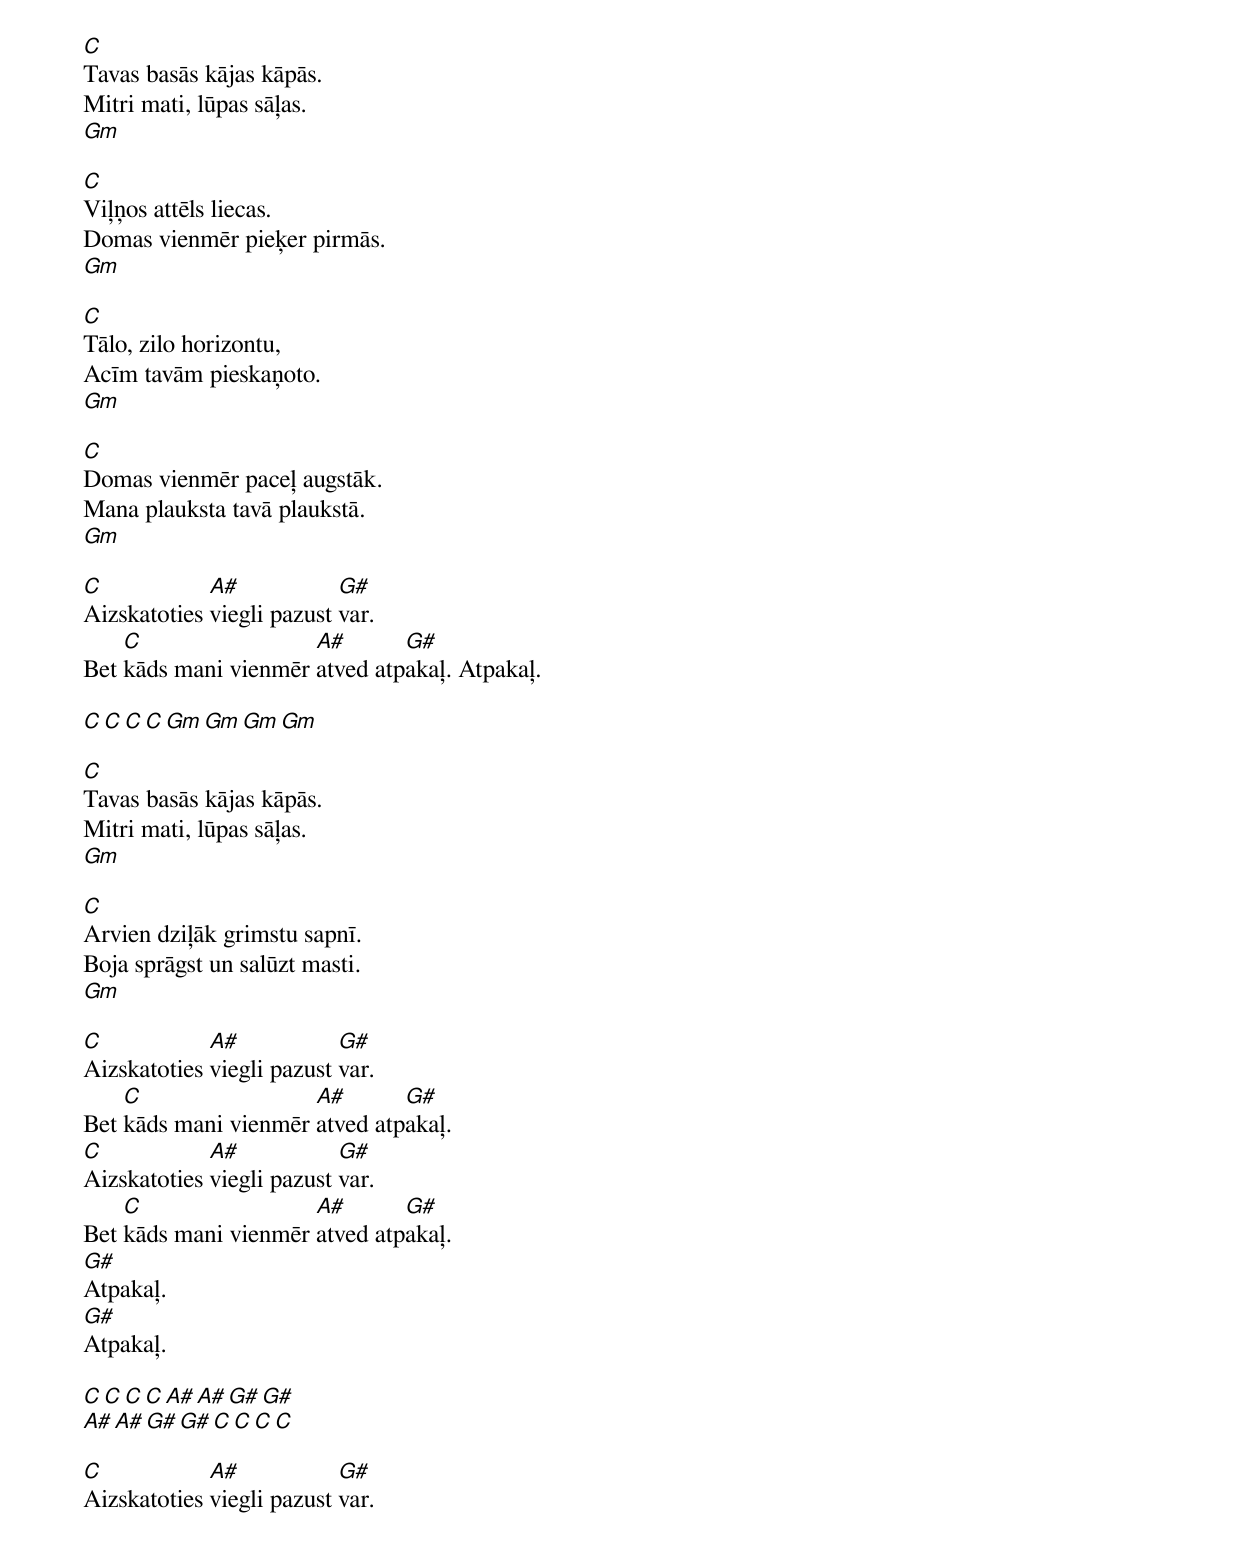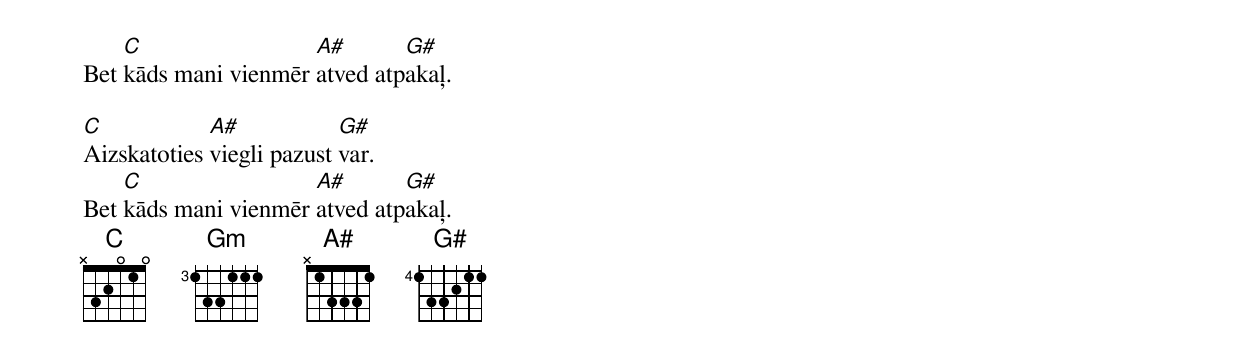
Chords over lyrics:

C
Tavas basās kājas kāpās.
Mitri mati, lūpas sāļas.
Gm

C
Viļņos attēls liecas.
Domas vienmēr pieķer pirmās.
Gm

C
Tālo, zilo horizontu,
Acīm tavām pieskaņoto.
Gm

C
Domas vienmēr paceļ augstāk.
Mana plauksta tavā plaukstā.
Gm

C            A#            G#
Aizskatoties viegli pazust var.
    C                 A#       G#
Bet kāds mani vienmēr atved atpakaļ. Atpakaļ.

C C C C Gm Gm Gm Gm

C
Tavas basās kājas kāpās.
Mitri mati, lūpas sāļas.
Gm

C
Arvien dziļāk grimstu sapnī.
Boja sprāgst un salūzt masti.
Gm

C            A#            G#
Aizskatoties viegli pazust var.
    C                 A#       G#
Bet kāds mani vienmēr atved atpakaļ.
C            A#            G#
Aizskatoties viegli pazust var.
    C                 A#       G#
Bet kāds mani vienmēr atved atpakaļ.
G#
Atpakaļ.
G#
Atpakaļ.

C C C C A# A# G# G#
A# A# G# G# C C C C

C            A#            G#
Aizskatoties viegli pazust var.
    C                 A#       G#
Bet kāds mani vienmēr atved atpakaļ.

C            A#            G#
Aizskatoties viegli pazust var.
    C                 A#       G#
Bet kāds mani vienmēr atved atpakaļ.
